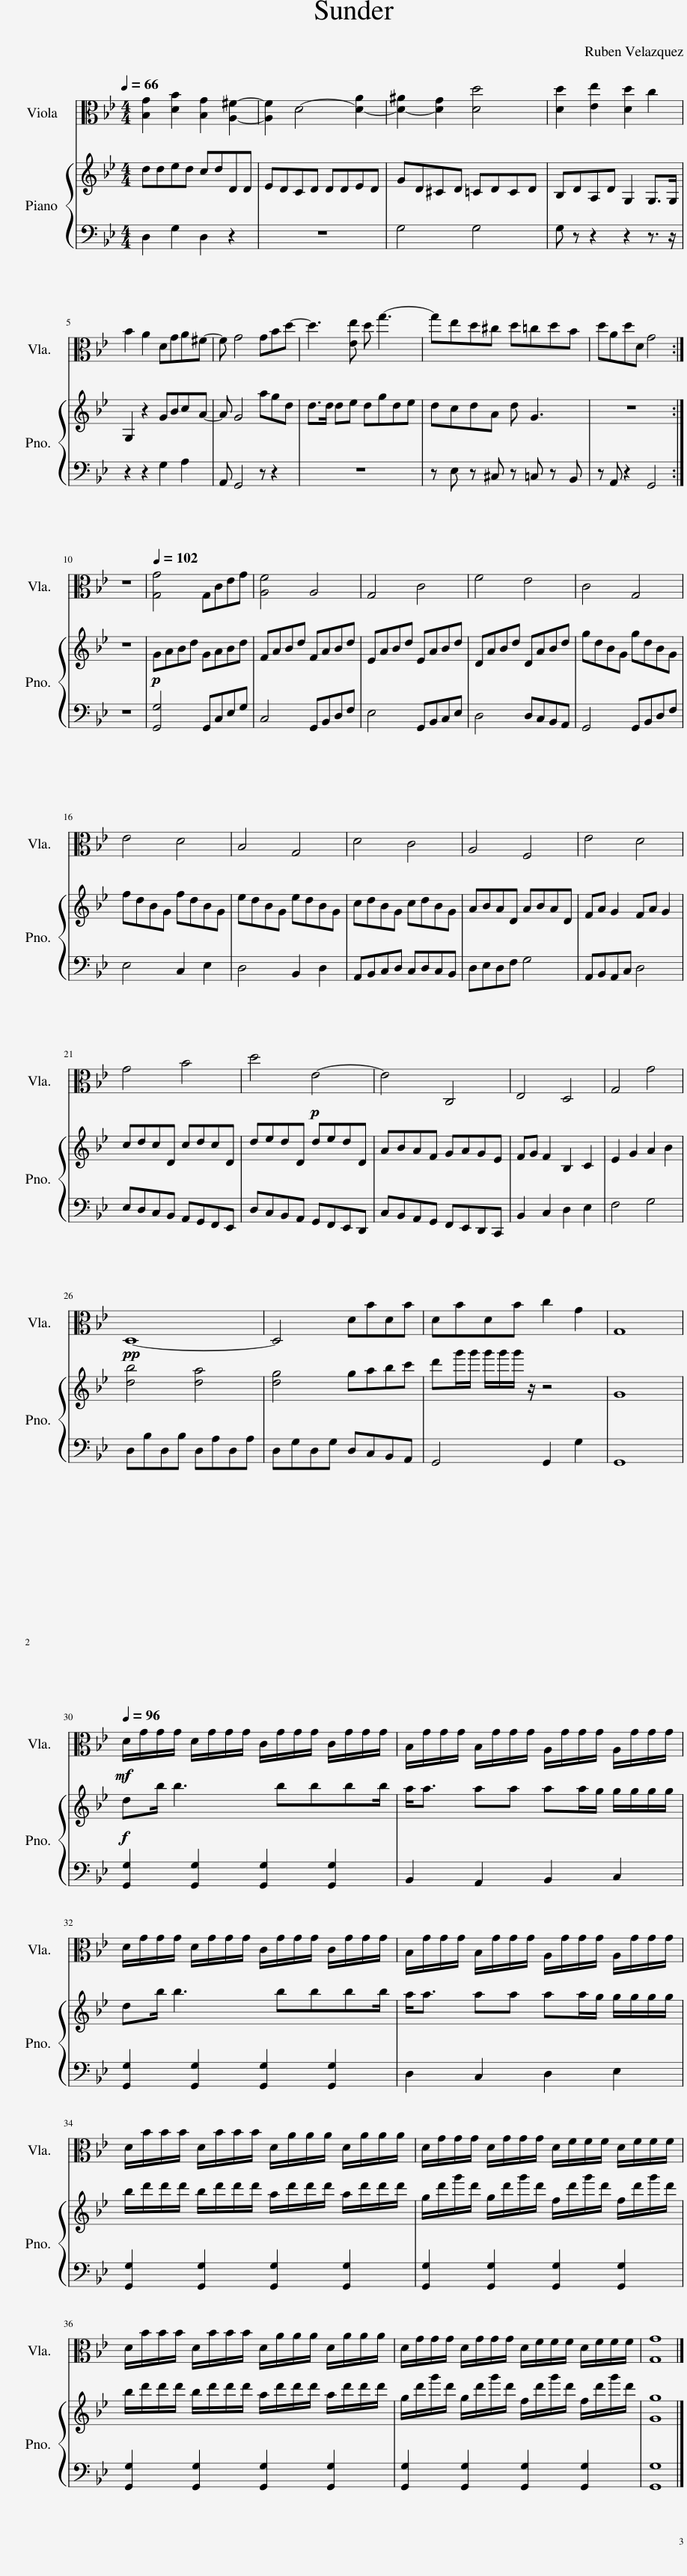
X:1
%%score 1 { 2 | 3 }
L:1/8
Q:1/4=66
M:4/4
I:linebreak $
K:Bb
V:1 alto
V:2 treble
V:3 bass
V:1
 [B,G]2 [DB]2 [B,G]2 [A,^F]2- | [A,F]2 D4- [D-A]2 | [D-^A]2 [DG]2 [Dd]4 | [Dd]2 [Ee]2 [Dd]2 c2 |$ B2 A2 DGA^F- | %5
 F G4 GBd- | d3 [Ee] d g3- | ged^c d=cdB | dAdD G4 :|$ z8 | %10
[Q:1/4=102] [G,G]4 G,CEG | [A,F]4 A,4 | G,4 C4 | F4 E4 | C4 G,4 |$ %15
 E4 D4 | B,4 G,4 | D4 C4 | A,4 F,4 | E4 D4 |$ %20
 G4 B4 | d4!p! E4- | E4 C,4 | E,4 D,4 | G,4 G4 |$ %25
!pp! D,8- | D,4 DBDB | DBDB c2 A2 | G,8 |$[Q:1/4=96]!mf! D/G/G/G/ D/G/G/G/ C/G/G/G/ C/G/G/G/ | %30
 B,/G/G/G/ B,/G/G/G/ A,/G/G/G/ A,/G/G/G/ |$ D/G/G/G/ D/G/G/G/ C/G/G/G/ C/G/G/G/ | B,/G/G/G/ B,/G/G/G/ A,/G/G/G/ A,/G/G/G/ |$ D/B/B/B/ D/B/B/B/ D/A/A/A/ D/A/A/A/ | D/G/G/G/ D/G/G/G/ D/F/F/F/ D/F/F/F/ |$ %35
 D/B/B/B/ D/B/B/B/ D/A/A/A/ D/A/A/A/ | D/G/G/G/ D/G/G/G/ D/F/F/F/ D/F/F/F/ | [G,G]8 |] %38
V:2
 dded cdDD | EDCD DDED | GD^CD =CDCD | B,DA,D G,2 G,>G, |$ G,2 z2 GBcA- | %5
 A G4 agd | d>d de dgde | dcdA d G3 | z8 :|$ z8 | %10
!p! GABd GABd | FABd FABd | EABd EABd | DABd DABd | gdBG gdBG |$ %15
 fdBG fdBG | edBG edBG | cdBG cdBG | ABAD ABAD | FA G2 FA G2 |$ %20
 cdcD cdcD | dedD dedD | ABAF GAGE | FG F2 B,2 C2 | E2 G2 A2 B2 |$ %25
 [db]4 [da]4 | [dg]4 gabc' | d'g'/g'/ g'/g'/g'/ z/ z4 | G8 |$!f! db/ b3 bbbb/ | %30
 a<a aa aa/g/ g/g/g/g/ |$ db/ b3 bbbb/ | a<a aa aa/g/ g/g/g/g/ |$ b/d'/d'/d'/ b/d'/d'/d'/ a/d'/d'/d'/ a/d'/d'/d'/ | g/d'/g'/d'/ g/d'/g'/d'/ f/d'/g'/d'/ f/d'/g'/d'/ |$ %35
 b/d'/d'/d'/ b/d'/d'/d'/ a/d'/d'/d'/ a/d'/d'/d'/ | g/d'/g'/d'/ g/d'/g'/d'/ f/d'/g'/d'/ f/d'/g'/d'/ | [Gg]8 |] %38
V:3
 D,2 G,2 D,2 z2 | z8 | G,4 G,4 | G, z z2 z2 z3/2 z/ |$ z2 z2 G,2 A,2 | %5
 A,, G,,4 z z2 | z8 | z E, z ^C, z =C, z B,, | z A,, z2 G,,4 :|$ z8 | %10
 [G,,G,]4 G,,C,E,G, | C,4 G,,B,,D,F, | E,4 G,,B,,C,E, | D,4 D,C,B,,A,, | G,,4 G,,B,,D,F, |$ %15
 E,4 C,2 E,2 | D,4 B,,2 D,2 | A,,B,,C,D, C,D,C,B,, | D,E,D,F, G,4 | A,,B,,A,,C, D,4 |$ %20
 E,D,C,B,, A,,G,,F,,E,, | D,C,B,,A,, G,,F,,E,,D,, | C,B,,A,,G,, F,,E,,D,,C,, | B,,2 C,2 D,2 E,2 | F,4 G,4 |$ %25
 D,B,D,B, D,A,D,A, | D,G,D,G, D,C,B,,A,, | G,,4 G,,2 G,2 | G,,8 |$ [G,,G,]2 [G,,G,]2 [G,,G,]2 [G,,G,]2 | %30
 B,,2 A,,2 B,,2 C,2 |$ [G,,G,]2 [G,,G,]2 [G,,G,]2 [G,,G,]2 | D,2 C,2 D,2 E,2 |$ [G,,G,]2 [G,,G,]2 [G,,G,]2 [G,,G,]2 | [G,,G,]2 [G,,G,]2 [G,,G,]2 [G,,G,]2 |$ %35
 [G,,G,]2 [G,,G,]2 [G,,G,]2 [G,,G,]2 | [G,,G,]2 [G,,G,]2 [G,,G,]2 [G,,G,]2 | [G,,G,]8 |] %38
